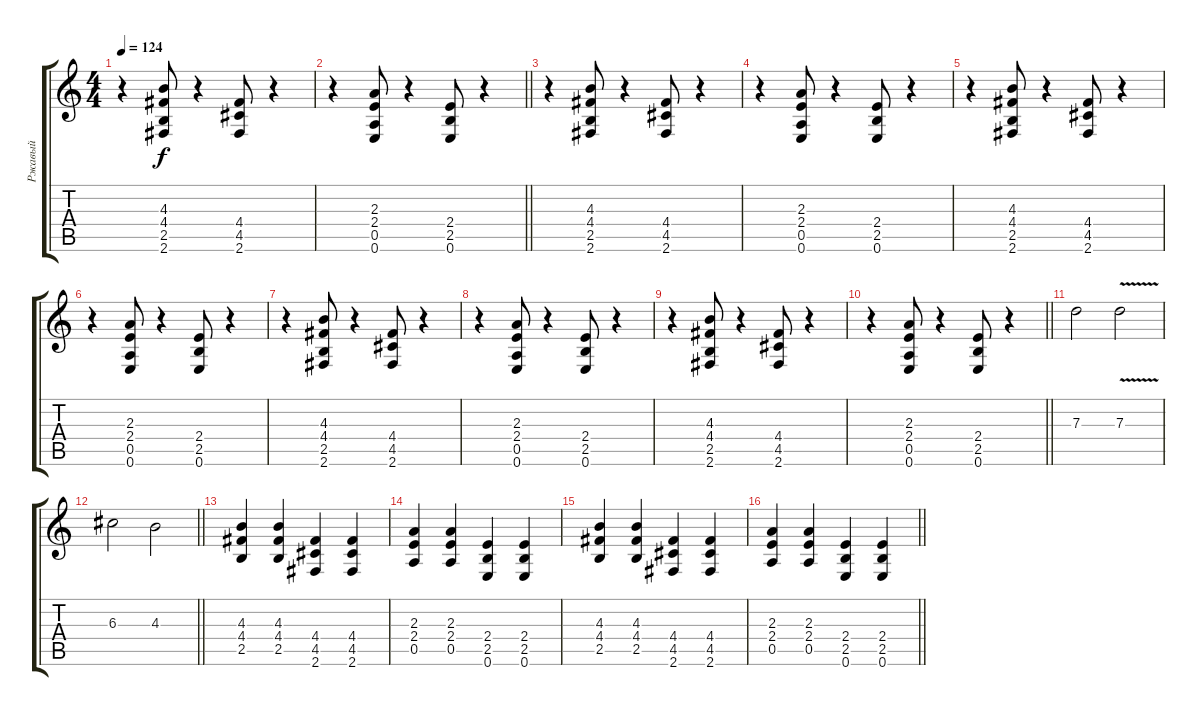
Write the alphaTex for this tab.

\track ("Ржавый" "Ржавый") {instrument overdrivenguitar}
\staff {score tabs}
\tuning (E4 B3 G3 D3 A2 E2) {hide}
\ts (4 4)
\tempo 124
\clef g2
\ks c
r.4{dy f} (4.3 4.4 2.5 2.6).8 r.4 (4.4 4.5 2.6).8 r.4 |
\barLineRight lightlight
r.4 (2.3 2.4 0.5 0.6).8 r.4 (2.4 2.5 0.6).8 r.4 |
r.4 (4.3 4.4 2.5 2.6).8 r.4 (4.4 4.5 2.6).8 r.4 |
r.4 (2.3 2.4 0.5 0.6).8 r.4 (2.4 2.5 0.6).8 r.4 |
r.4 (4.3 4.4 2.5 2.6).8 r.4 (4.4 4.5 2.6).8 r.4 |
r.4 (2.3 2.4 0.5 0.6).8 r.4 (2.4 2.5 0.6).8 r.4 |
r.4 (4.3 4.4 2.5 2.6).8 r.4 (4.4 4.5 2.6).8 r.4 |
r.4 (2.3 2.4 0.5 0.6).8 r.4 (2.4 2.5 0.6).8 r.4 |
r.4 (4.3 4.4 2.5 2.6).8 r.4 (4.4 4.5 2.6).8 r.4 |
\barLineRight lightlight
r.4 (2.3 2.4 0.5 0.6).8 r.4 (2.4 2.5 0.6).8 r.4 |
7.3.2{instrument overdrivenguitar} 7.3{v}.2 |
\barLineRight lightlight
6.3.2 4.3.2 |
(4.3 4.4 2.5).4{instrument overdrivenguitar} (4.3 4.4 2.5).4 (4.4 4.5 2.6).4 (4.4 4.5 2.6).4 |
(2.3 2.4 0.5).4 (2.3 2.4 0.5).4 (2.4 2.5 0.6).4 (2.4 2.5 0.6).4 |
(4.3 4.4 2.5).4 (4.3 4.4 2.5).4 (4.4 4.5 2.6).4 (4.4 4.5 2.6).4 |
\barLineRight lightlight
(2.3 2.4 0.5).4 (2.3 2.4 0.5).4 (2.4 2.5 0.6).4 (2.4 2.5 0.6).4
